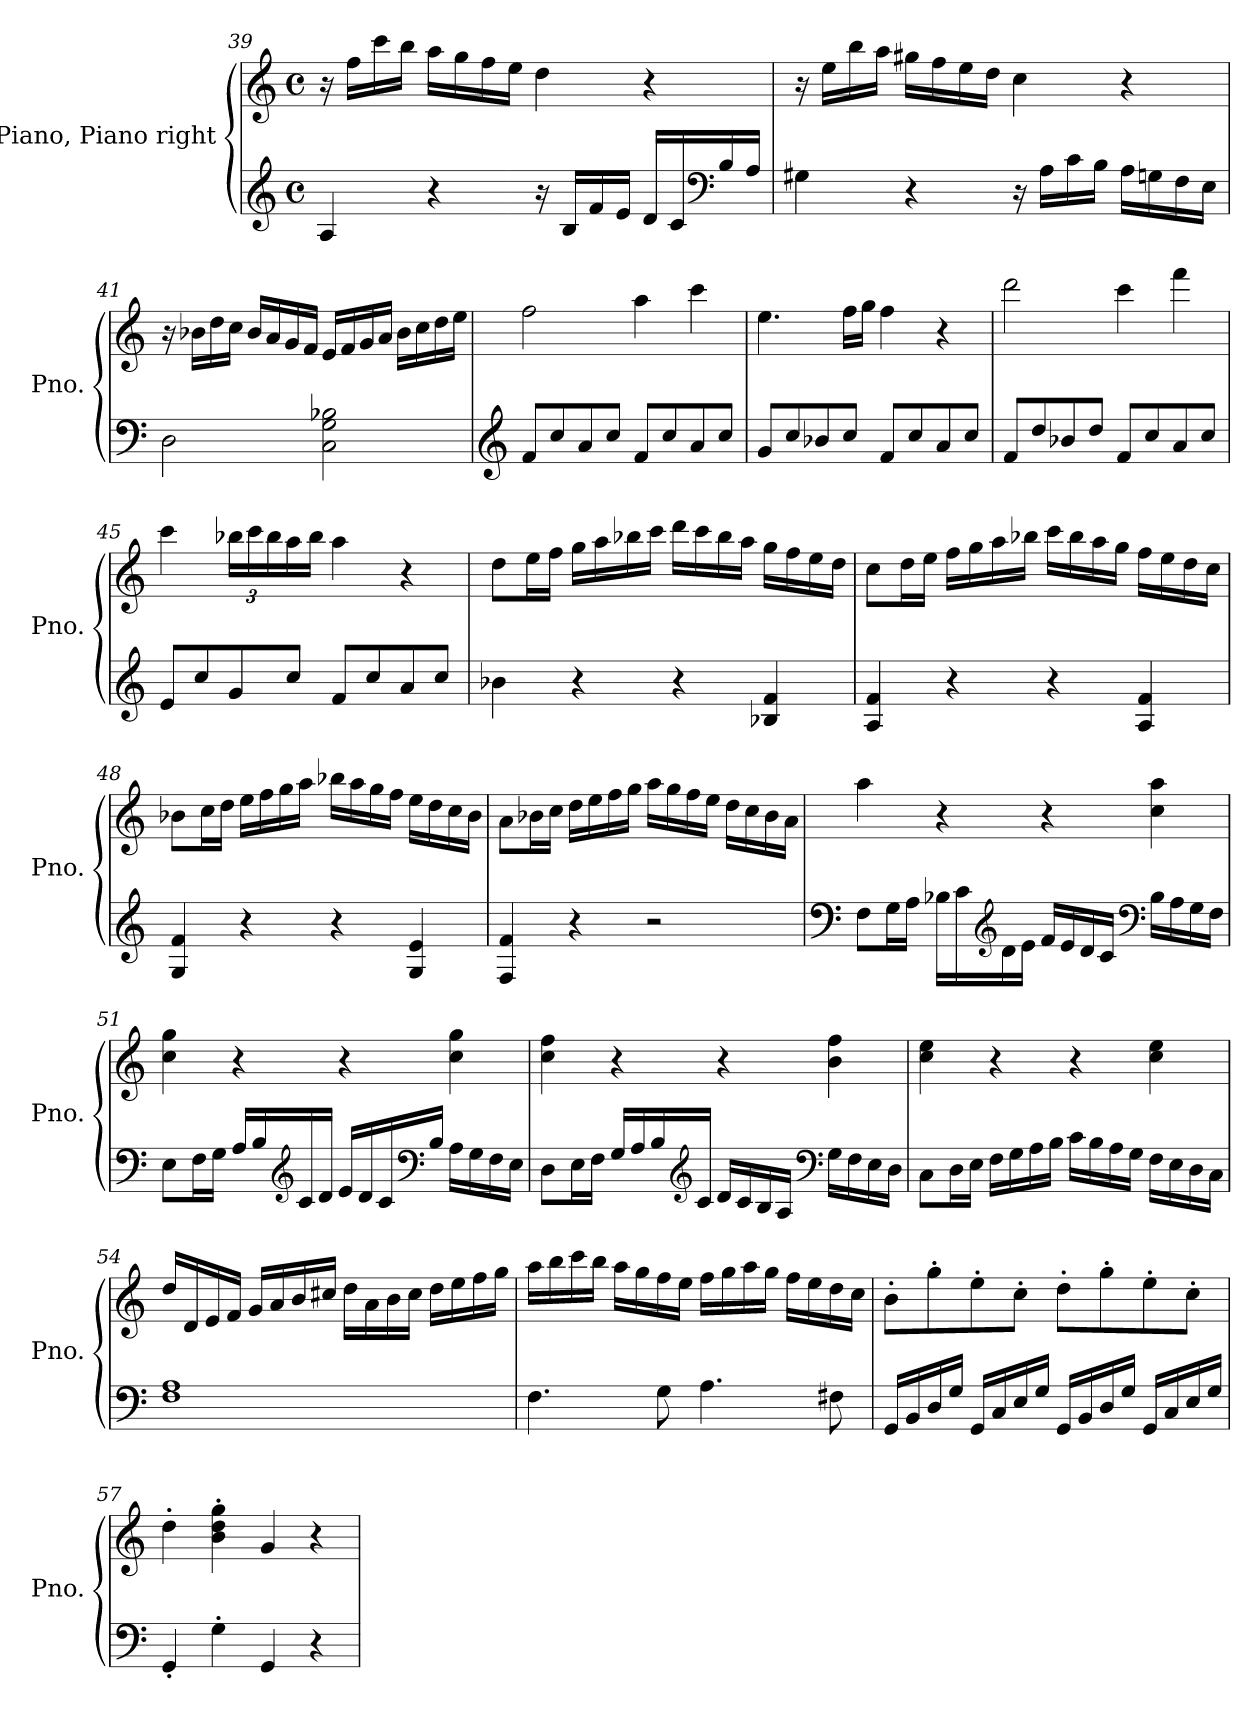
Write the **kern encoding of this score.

**kern	**kern
*part1	*part1
*staff2	*staff1
*I"Piano, Piano right	*
*I'Pno.	*
*clefG2	*clefG2
*k[]	*k[]
*M4/4	*M4/4
*met(c)	*met(c)
=39	=39
4A/	16r
.	16ff\LL
.	16ccc\
.	16bb\JJ
4r	16aa\LL
.	16gg\
.	16ff\
.	16ee\JJ
16r	4dd\
16B/LL	.
16f/	.
16e/JJ	.
16d/LL	4r
16c/	.
*clefF4	*
16B/	.
16A/JJ	.
!!LO:LB:g=z
=40	=40
4G#X\	16r
.	16ee\LL
.	16bb\
.	16aa\JJ
4r	16gg#X\LL
.	16ff\
.	16ee\
.	16dd\JJ
16r	4cc\
16A\LL	.
16c\	.
16B\JJ	.
16A\LL	4r
16Gn\	.
16F\	.
16E\JJ	.
=41	=41
2D\	16r
.	16b-X\LL
.	16dd\
.	16cc\JJ
.	16b-/LL
.	16a/
.	16g/
.	16f/JJ
2C\ 2G\ 2B-X\	16e/LL
.	16f/
.	16g/
.	16a/JJ
.	16b-\LL
.	16cc\
.	16dd\
.	16ee\JJ
=42	=42
*clefG2	*
8f/L	2ff\
8cc/	.
8a/	.
8cc/J	.
8f/L	4aa\
8cc/	.
8a/	4ccc\
8cc/J	.
!!LO:LB:g=z
=43	=43
8g/L	4.ee\
8cc/	.
8b-X/	.
8cc/J	16ff\LL
.	16gg\JJ
8f/L	4ff\
8cc/	.
8a/	4r
8cc/J	.
=44	=44
8f/L	2ddd\
8dd/	.
8b-X/	.
8dd/J	.
8f/L	4ccc\
8cc/	.
8a/	4fff\
8cc/J	.
=45	=45
8e/L	4ccc\
8cc/	.
*	*Xbrackettup
8g/	24bb-X\LL
.	24ccc\
.	24bb-\
8cc/J	16aa\
.	16bb-\JJ
8f/L	4aa\
8cc/	.
8a/	4r
8cc/J	.
=46	=46
4b-X\	8dd\L
.	16ee\L
.	16ff\JJ
4r	16gg\LL
.	16aa\
.	16bb-X\
.	16ccc\JJ
4r	16ddd\LL
.	16ccc\
.	16bb-\
.	16aa\JJ
4B-X/ 4f/	16gg\LL
.	16ff\
.	16ee\
.	16dd\JJ
!!LO:LB:g=z
=47	=47
4A/ 4f/	8cc\L
.	16dd\L
.	16ee\JJ
4r	16ff\LL
.	16gg\
.	16aa\
.	16bb-X\JJ
4r	16ccc\LL
.	16bb-\
.	16aa\
.	16gg\JJ
4A/ 4f/	16ff\LL
.	16ee\
.	16dd\
.	16cc\JJ
=48	=48
4G/ 4f/	8b-X\L
.	16cc\L
.	16dd\JJ
4r	16ee\LL
.	16ff\
.	16gg\
.	16aa\JJ
4r	16bb-X\LL
.	16aa\
.	16gg\
.	16ff\JJ
4G/ 4e/	16ee\LL
.	16dd\
.	16cc\
.	16b-\JJ
=49	=49
4F/ 4f/	8a\L
.	16b-X\L
.	16cc\JJ
4r	16dd\LL
.	16ee\
.	16ff\
.	16gg\JJ
2r	16aa\LL
.	16gg\
.	16ff\
.	16ee\JJ
.	16dd\LL
.	16cc\
.	16b-\
.	16a\JJ
!!LO:PB:g=z
=50	=50
*clefF4	*
8F\L	4aa\
16G\L	.
16A\JJ	.
16B-X\LL	4r
16c\	.
*clefG2	*
16d\	.
16e\JJ	.
16f/LL	4r
16e/	.
16d/	.
16c/JJ	.
*clefF4	*
16B-\LL	4cc\ 4aa\
16A\	.
16G\	.
16F\JJ	.
=51	=51
8E\L	4cc\ 4gg\
16F\L	.
16G\JJ	.
16A/LL	4r
16B/	.
*clefG2	*
16c/	.
16d/JJ	.
16e/LL	4r
16d/	.
16c/	.
*clefF4	*
16B/JJ	.
16A\LL	4cc\ 4gg\
16G\	.
16F\	.
16E\JJ	.
!!LO:LB:g=z
=52	=52
8D\L	4cc\ 4ff\
16E\L	.
16F\JJ	.
16G/LL	4r
16A/	.
16B/	.
*clefG2	*
16c/JJ	.
16d/LL	4r
16c/	.
16B/	.
16A/JJ	.
*clefF4	*
16G\LL	4b\ 4ff\
16F\	.
16E\	.
16D\JJ	.
=53	=53
8C\L	4cc\ 4ee\
16D\L	.
16E\JJ	.
16F\LL	4r
16G\	.
16A\	.
16B\JJ	.
16c\LL	4r
16B\	.
16A\	.
16G\JJ	.
16F\LL	4cc\ 4ee\
16E\	.
16D\	.
16C\JJ	.
=54	=54
1F 1A	16dd/LL
.	16d/
.	16e/
.	16f/JJ
.	16g/LL
.	16a/
.	16b/
.	16cc#X/JJ
.	16dd\LL
.	16a\
.	16b\
.	16cc#\JJ
.	16dd\LL
.	16ee\
.	16ff\
.	16gg\JJ
!!LO:LB:g=z
=55	=55
4.F\	16aa\LL
.	16bb\
.	16ccc\
.	16bb\JJ
.	16aa\LL
.	16gg\
8G\	16ff\
.	16ee\JJ
4.A\	16ff\LL
.	16gg\
.	16aa\
.	16gg\JJ
.	16ff\LL
.	16ee\
8F#X\	16dd\
.	16cc\JJ
=56	=56
16GG/LL	8b'\L
16BB/	.
16D/	8gg'\
16G/JJ	.
16GG/LL	8ee'\
16C/	.
16E/	8cc'\J
16G/JJ	.
16GG/LL	8dd'\L
16BB/	.
16D/	8gg'\
16G/JJ	.
16GG/LL	8ee'\
16C/	.
16E/	8cc'\J
16G/JJ	.
=57	=57
4GG'/	4dd'\
4G'\	4b\' 4dd\' 4gg\'
4GG/	4g/
4r	4r
=	=
*-	*-
